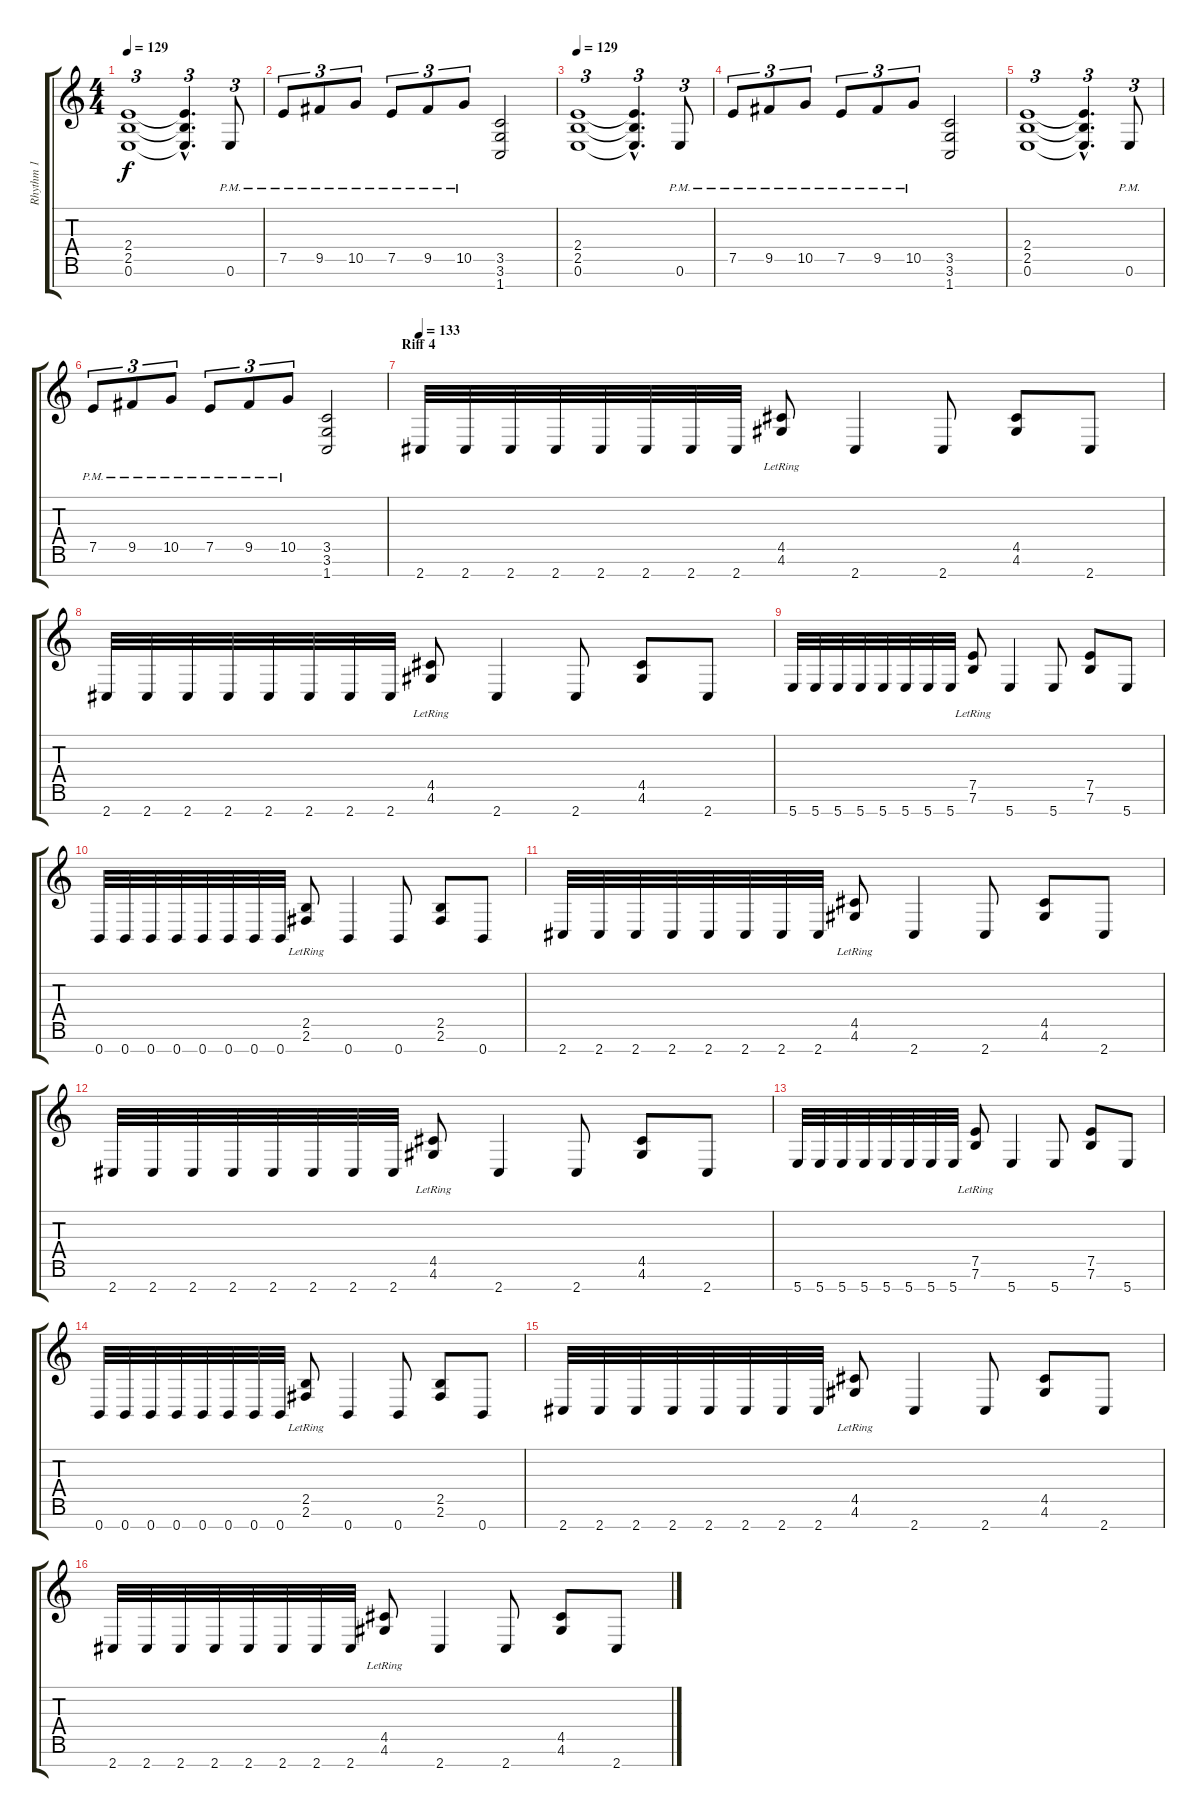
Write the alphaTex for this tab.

\track ("Rhythm 1" "Rhythm 1") {instrument distortionguitar}
\staff {score tabs}
\tuning (E4 B3 G3 D3 A2 E2 B1) {hide}
\ts (4 4)
\tempo 129
\clef g2
\ks c
(2.4 2.5 0.6).1{tu (3 2) dy f} (2.4{hac t} 2.5{hac t} 0.6{hac t}).4{d tu (3 2)} 0.6{pm}.8{tu (3 2)} |
7.5{pm}.8{tu (3 2)} 9.5{pm}.8{tu (3 2)} 10.5{pm}.8{tu (3 2)} 7.5{pm}.8{tu (3 2)} 9.5{pm}.8{tu (3 2)} 10.5{pm}.8{tu (3 2)} (3.5 3.6 1.7).2 |
\tempo 129
(2.4 2.5 0.6).1{tu (3 2)} (2.4{hac t} 2.5{hac t} 0.6{hac t}).4{d tu (3 2)} 0.6{pm}.8{tu (3 2)} |
7.5{pm}.8{tu (3 2)} 9.5{pm}.8{tu (3 2)} 10.5{pm}.8{tu (3 2)} 7.5{pm}.8{tu (3 2)} 9.5{pm}.8{tu (3 2)} 10.5{pm}.8{tu (3 2)} (3.5 3.6 1.7).2 |
(2.4 2.5 0.6).1{tu (3 2)} (2.4{hac t} 2.5{hac t} 0.6{hac t}).4{d tu (3 2)} 0.6{pm}.8{tu (3 2)} |
7.5{pm}.8{tu (3 2)} 9.5{pm}.8{tu (3 2)} 10.5{pm}.8{tu (3 2)} 7.5{pm}.8{tu (3 2)} 9.5{pm}.8{tu (3 2)} 10.5{pm}.8{tu (3 2)} (3.5 3.6 1.7).2 |
\section ("" "Riff 4")
\tempo 133
2.7.32 2.7.32 2.7.32 2.7.32 2.7.32 2.7.32 2.7.32 2.7.32 (4.5{lr} 4.6{lr}).8 2.7.4 2.7.8 (4.5 4.6).8 2.7.8 |
2.7.32 2.7.32 2.7.32 2.7.32 2.7.32 2.7.32 2.7.32 2.7.32 (4.5{lr} 4.6{lr}).8 2.7.4 2.7.8 (4.5 4.6).8 2.7.8 |
5.7.32 5.7.32 5.7.32 5.7.32 5.7.32 5.7.32 5.7.32 5.7.32 (7.5{lr} 7.6{lr}).8 5.7.4 5.7.8 (7.5 7.6).8 5.7.8 |
0.7.32 0.7.32 0.7.32 0.7.32 0.7.32 0.7.32 0.7.32 0.7.32 (2.5{lr} 2.6{lr}).8 0.7.4 0.7.8 (2.5 2.6).8 0.7.8 |
2.7.32 2.7.32 2.7.32 2.7.32 2.7.32 2.7.32 2.7.32 2.7.32 (4.5{lr} 4.6{lr}).8 2.7.4 2.7.8 (4.5 4.6).8 2.7.8 |
2.7.32 2.7.32 2.7.32 2.7.32 2.7.32 2.7.32 2.7.32 2.7.32 (4.5{lr} 4.6{lr}).8 2.7.4 2.7.8 (4.5 4.6).8 2.7.8 |
5.7.32 5.7.32 5.7.32 5.7.32 5.7.32 5.7.32 5.7.32 5.7.32 (7.5{lr} 7.6{lr}).8 5.7.4 5.7.8 (7.5 7.6).8 5.7.8 |
0.7.32 0.7.32 0.7.32 0.7.32 0.7.32 0.7.32 0.7.32 0.7.32 (2.5{lr} 2.6{lr}).8 0.7.4 0.7.8 (2.5 2.6).8 0.7.8 |
2.7.32 2.7.32 2.7.32 2.7.32 2.7.32 2.7.32 2.7.32 2.7.32 (4.5{lr} 4.6{lr}).8 2.7.4 2.7.8 (4.5 4.6).8 2.7.8 |
2.7.32 2.7.32 2.7.32 2.7.32 2.7.32 2.7.32 2.7.32 2.7.32 (4.5{lr} 4.6{lr}).8 2.7.4 2.7.8 (4.5 4.6).8 2.7.8
